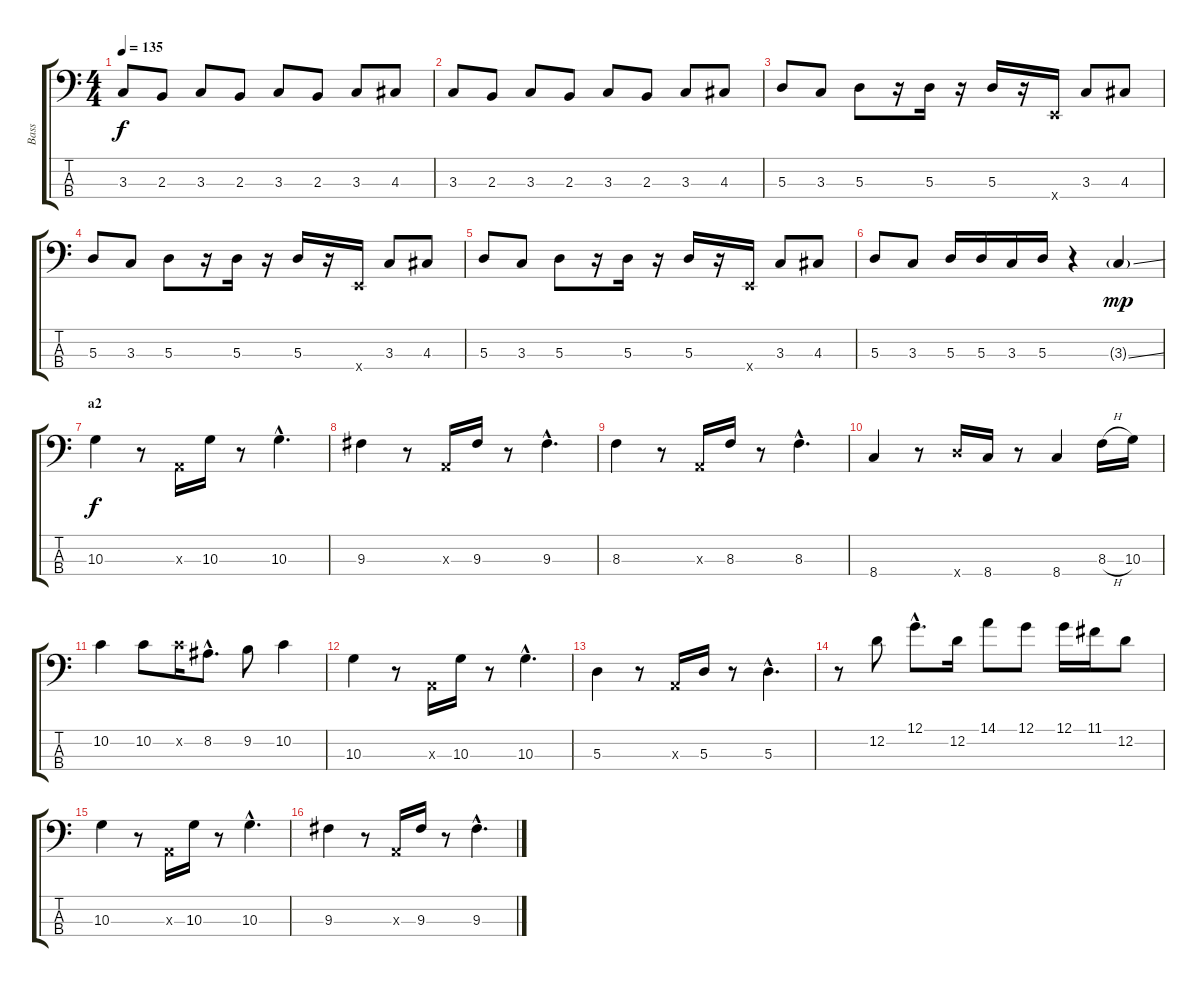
\track ("Bass" "Bass") {instrument electricbassfinger}
\staff {score tabs}
\tuning (G2 D2 A1 E1) {hide}
\ts (4 4)
\tempo 135
\clef f4
\ks c
3.3.8{dy f} 2.3.8 3.3.8 2.3.8 3.3.8 2.3.8 3.3.8 4.3.8 |
3.3.8 2.3.8 3.3.8 2.3.8 3.3.8 2.3.8 3.3.8 4.3.8 |
5.3.8 3.3.8 5.3.8 r.16 5.3.16 r.16 5.3.16 r.16 0.4{x}.16 3.3.8 4.3.8 |
5.3.8 3.3.8 5.3.8 r.16 5.3.16 r.16 5.3.16 r.16 0.4{x}.16 3.3.8 4.3.8 |
5.3.8 3.3.8 5.3.8 r.16 5.3.16 r.16 5.3.16 r.16 0.4{x}.16 3.3.8 4.3.8 |
5.3.8 3.3.8 5.3.16 5.3.16 3.3.16 5.3.16 r.4 3.3{ss g}.4{dy mp} |
\section ("" "a2")
10.3.4{dy f} r.8 0.3{x}.16 10.3.16 r.8 10.3{hac}.4{d} |
9.3.4 r.8 0.3{x}.16 9.3.16 r.8 9.3{hac}.4{d} |
8.3.4 r.8 0.3{x}.16 8.3.16 r.8 8.3{hac}.4{d} |
8.4.4 r.8 10.4{x}.16 8.4.16 r.8 8.4.4 8.3{h}.16 10.3.16 |
10.2.4 10.2.8 10.2{x}.16 8.2{hac}.8{d} 9.2.8 10.2.4 |
10.3.4 r.8 0.3{x}.16 10.3.16 r.8 10.3{hac}.4{d} |
5.3.4 r.8 0.3{x}.16 5.3.16 r.8 5.3{hac}.4{d} |
r.8 12.2.8 12.1{hac}.8{d} 12.2.16 14.1.8 12.1.8 12.1.16 11.1.16 12.2.8 |
10.3.4 r.8 0.3{x}.16 10.3.16 r.8 10.3{hac}.4{d} |
9.3.4 r.8 0.3{x}.16 9.3.16 r.8 9.3{hac}.4{d}
